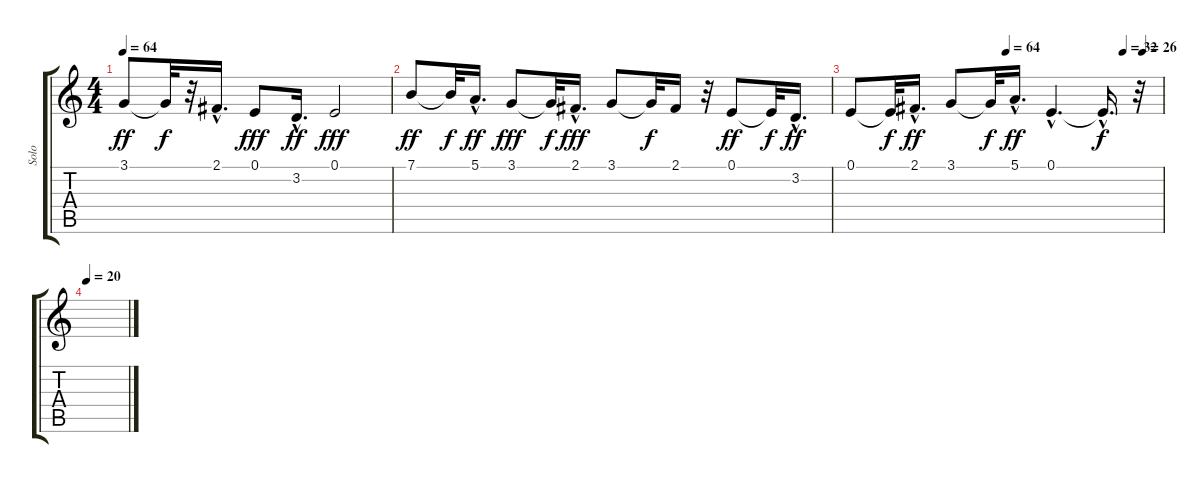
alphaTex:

\track ("Solo" "Solo") {instrument viola}
\staff {score tabs}
\tuning (E4 B3 G3 D3 A2 E2) {hide}
\ts (4 4)
\tempo 64
\clef g2
\ks c
3.1.8{dy ff} 3.1{t}.32{dy f} r.32 2.1{hac}.16{d} 0.1.8{dy fff} 3.2{hac}.16{d dy ff} 0.1.2{dy fff} |
7.1.8{dy ff} 7.1{t}.32{dy f} 5.1{hac}.16{d dy ff} 3.1.8{dy fff} 3.1{t}.32{dy f} 2.1{hac}.16{d dy fff} 3.1.8 3.1{t}.32{dy f} 2.1.16 r.32 0.1.8{dy ff} 0.1{t}.32{dy f} 3.2{hac}.16{d dy ff} |
\tempo (64 0.5)
\tempo (32 0.875)
\tempo (26 0.9375)
0.1.8 0.1{t}.32{dy f} 2.1{hac}.16{d dy ff} 3.1.8 3.1{t}.32{dy f} 5.1{hac}.16{d dy ff} 0.1{hac}.4{d} 0.1{hac t}.16{d dy f} r.32 |
\tempo 20
